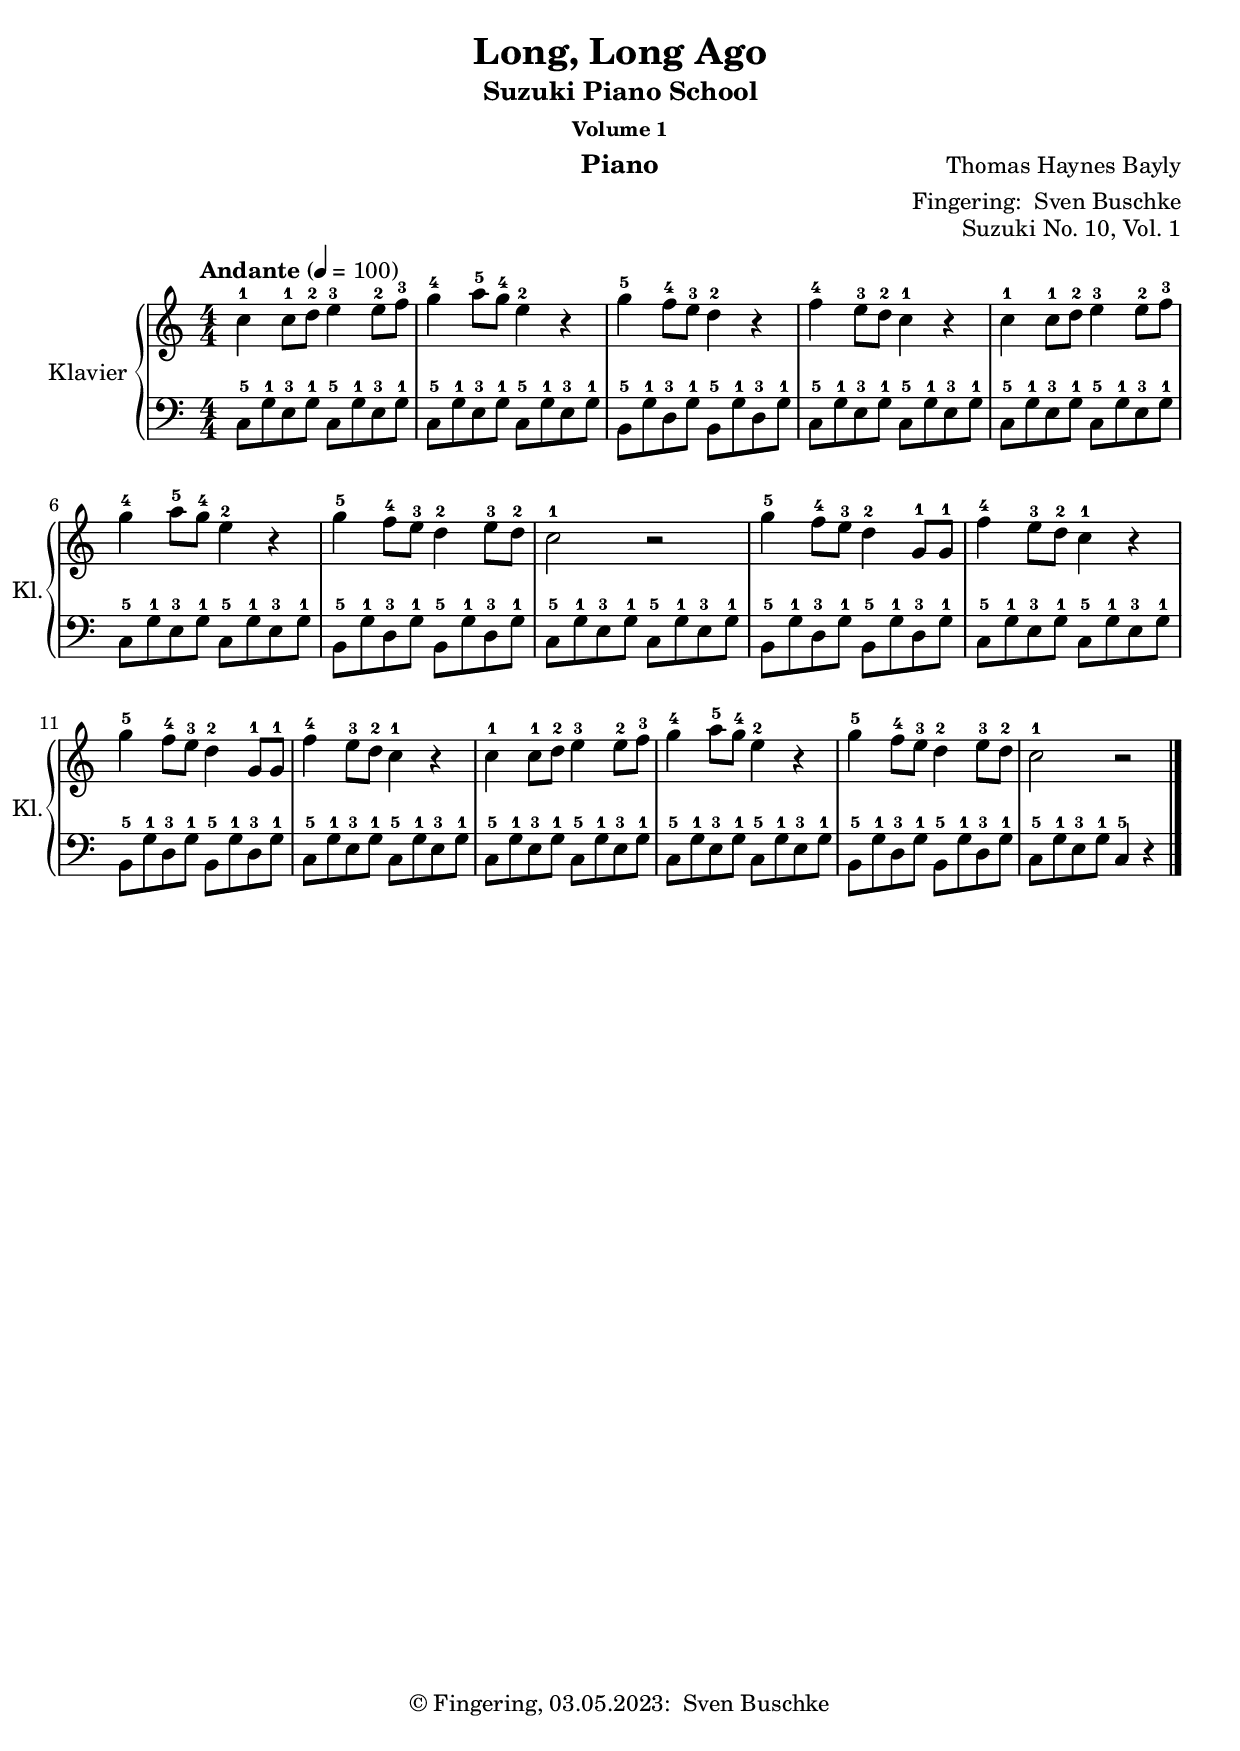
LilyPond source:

\version "2.24.1"
\language "english"

\header {
  dedication = ""
  title = ""
  subtitle = "Suzuki Piano School"
  subsubtitle = "Volume 1"
  instrument = "Piano"
  composer = ""
  arranger = \markup {"Fingering: " \with-url "https://buschke.com" "Sven Buschke"}
  poet = ""
  meter = ""
  piece = ""
  opus = "No. 1"
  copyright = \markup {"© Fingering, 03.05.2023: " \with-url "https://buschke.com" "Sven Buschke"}
%  tagline = ""
  % Remove default LilyPond tagline
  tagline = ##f
}


\paper {
  #(set-paper-size "a4")
}

\layout {
  \context {
    \Voice
    \consists "Melody_engraver"
    \override Stem #'neutral-direction = #'()
  }
}

global = {
  \key c \major
  \numericTimeSignature
  \time 4/4
  \tempo "Andante" 4=100
}

%%%%%%%%%%%%%%%%%%%%%%%%%%%%%%%%%%%%%%%%%%%%%%%%%%%%%%%%%%%%%%%%%%%%%%%%%%%%%%%%
% Nummer 1 / A
%%%%%%%%%%%%%%%%%%%%%%%%%%%%%%%%%%%%%%%%%%%%%%%%%%%%%%%%%%%%%%%%%%%%%%%%%%%%%%%%

globalA = {
  \key c \major
  \numericTimeSignature
  \time 4/4
  \tempo "Andante" 4=100
}

scoreARight = \relative c'' {
  \global
  % Music follows here.
  
}

scoreALeft = \relative c' {
  \global
  % Music follows here.

}

\bookpart {
\header {
  title = ""
  composer = ""
  poet = ""
  meter = ""
  piece = ""
  opus = "Suzuki No. 1, Vol. 2"
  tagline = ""
}
  \score {
    \new PianoStaff \with {
      instrumentName = "Klavier"
      shortInstrumentName = "Kl."
    } <<
      \new Staff = "right" \with {
        midiInstrument = "acoustic grand"
      } \scoreARight
      \new Staff = "left" \with {
        midiInstrument = "acoustic grand"
      } { \clef bass \scoreALeft }
    >>
    \layout { }
    \midi { }
  }
}

%%%%%%%%%%%%%%%%%%%%%%%%%%%%%%%%%%%%%%%%%%%%%%%%%%%%%%%%%%%%%%%%%%%%%%%%%%%%%%%%
% Nummer 2 / B
%%%%%%%%%%%%%%%%%%%%%%%%%%%%%%%%%%%%%%%%%%%%%%%%%%%%%%%%%%%%%%%%%%%%%%%%%%%%%%%%

globalB = {
  \key c \major
  \numericTimeSignature
  \time 4/4
  \tempo "Andante" 4=100
}

scoreBRight = \relative c'' {
  \global
  % Music follows here.

}

scoreBLeft = \relative c' {
  \global
  % Music follows here.

}

\bookpart {
\header {
  title = ""
  composer = ""
  poet = ""
  meter = ""
  piece = ""
  opus = "Suzuki No. 1, Vol. 2"
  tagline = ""
}
  \score {
    \new PianoStaff \with {
      instrumentName = "Klavier"
      shortInstrumentName = "Kl."
    } <<
      \new Staff = "right" \with {
        midiInstrument = "acoustic grand"
      } \scoreBRight
      \new Staff = "left" \with {
        midiInstrument = "acoustic grand"
      } { \clef bass \scoreBLeft }
    >>
    \layout { }
    \midi { }
  }
}

%%%%%%%%%%%%%%%%%%%%%%%%%%%%%%%%%%%%%%%%%%%%%%%%%%%%%%%%%%%%%%%%%%%%%%%%%%%%%%%%
% Nummer 3 / C
%%%%%%%%%%%%%%%%%%%%%%%%%%%%%%%%%%%%%%%%%%%%%%%%%%%%%%%%%%%%%%%%%%%%%%%%%%%%%%%%

globalC = {
  \key c \major
  \numericTimeSignature
  \time 4/4
  \tempo "Andante" 4=100
}

scoreCRight = \relative c'' {
  \global
  % Music follows here.

}

scoreCLeft = \relative c' {
  \global
  % Music follows here.

}

\bookpart {
\header {
  title = ""
  composer = ""
  poet = ""
  meter = ""
  piece = ""
  opus = "Suzuki No. 1, Vol. 2"
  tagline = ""
}
  \score {
    \new PianoStaff \with {
      instrumentName = "Klavier"
      shortInstrumentName = "Kl."
    } <<
      \new Staff = "right" \with {
        midiInstrument = "acoustic grand"
      } \scoreCRight
      \new Staff = "left" \with {
        midiInstrument = "acoustic grand"
      } { \clef bass \scoreCLeft }
    >>
    \layout { }
    \midi { }
  }
}

%%%%%%%%%%%%%%%%%%%%%%%%%%%%%%%%%%%%%%%%%%%%%%%%%%%%%%%%%%%%%%%%%%%%%%%%%%%%%%%%
% Nummer 4 / D
%%%%%%%%%%%%%%%%%%%%%%%%%%%%%%%%%%%%%%%%%%%%%%%%%%%%%%%%%%%%%%%%%%%%%%%%%%%%%%%%

globalD = {
  \key c \major
  \numericTimeSignature
  \time 4/4
  \tempo "Andante" 4=100
}

scoreDRight = \relative c'' {
  \global
  % Music follows here.

}

scoreDLeft = \relative c' {
  \global
  % Music follows here.

}

\bookpart {
\header {
  title = ""
  composer = ""
  poet = ""
  meter = ""
  piece = ""
  opus = "Suzuki No. 1, Vol. 2"
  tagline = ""
}
  \score {
    \new PianoStaff \with {
      instrumentName = "Klavier"
      shortInstrumentName = "Kl."
    } <<
      \new Staff = "right" \with {
        midiInstrument = "acoustic grand"
      } \scoreDRight
      \new Staff = "left" \with {
        midiInstrument = "acoustic grand"
      } { \clef bass \scoreDLeft }
    >>
    \layout { }
    \midi { }
  }
}

%%%%%%%%%%%%%%%%%%%%%%%%%%%%%%%%%%%%%%%%%%%%%%%%%%%%%%%%%%%%%%%%%%%%%%%%%%%%%%%%
% Nummer 5 / E
%%%%%%%%%%%%%%%%%%%%%%%%%%%%%%%%%%%%%%%%%%%%%%%%%%%%%%%%%%%%%%%%%%%%%%%%%%%%%%%%

globalE = {
  \key c \major
  \numericTimeSignature
  \time 4/4
  \tempo "Andante" 4=100
}

scoreERight = \relative c'' {
  \global
  % Music follows here.

}

scoreELeft = \relative c' {
  \global
  % Music follows here.

}

\bookpart {
\header {
  title = ""
  composer = ""
  poet = ""
  meter = ""
  piece = ""
  opus = "Suzuki No. 1, Vol. 2"
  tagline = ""
}
  \score {
    \new PianoStaff \with {
      instrumentName = "Klavier"
      shortInstrumentName = "Kl."
    } <<
      \new Staff = "right" \with {
        midiInstrument = "acoustic grand"
      } \scoreERight
      \new Staff = "left" \with {
        midiInstrument = "acoustic grand"
      } { \clef bass \scoreELeft }
    >>
    \layout { }
    \midi { }
  }
}

%%%%%%%%%%%%%%%%%%%%%%%%%%%%%%%%%%%%%%%%%%%%%%%%%%%%%%%%%%%%%%%%%%%%%%%%%%%%%%%%
% Nummer 6 / F
%%%%%%%%%%%%%%%%%%%%%%%%%%%%%%%%%%%%%%%%%%%%%%%%%%%%%%%%%%%%%%%%%%%%%%%%%%%%%%%%

globalF = {
  \key c \major
  \numericTimeSignature
  \time 4/4
  \tempo "Andante" 4=100
}

scoreFRight = \relative c'' {
  \global
  % Music follows here.

}

scoreFLeft = \relative c' {
  \global
  % Music follows here.

}

\bookpart {
\header {
  title = ""
  composer = ""
  poet = ""
  meter = ""
  piece = ""
  opus = "Suzuki No. 1, Vol. 2"
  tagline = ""
}
  \score {
    \new PianoStaff \with {
      instrumentName = "Klavier"
      shortInstrumentName = "Kl."
    } <<
      \new Staff = "right" \with {
        midiInstrument = "acoustic grand"
      } \scoreFRight
      \new Staff = "left" \with {
        midiInstrument = "acoustic grand"
      } { \clef bass \scoreFLeft }
    >>
    \layout { }
    \midi { }
  }
}

%%%%%%%%%%%%%%%%%%%%%%%%%%%%%%%%%%%%%%%%%%%%%%%%%%%%%%%%%%%%%%%%%%%%%%%%%%%%%%%%
% Nummer 7 / G
%%%%%%%%%%%%%%%%%%%%%%%%%%%%%%%%%%%%%%%%%%%%%%%%%%%%%%%%%%%%%%%%%%%%%%%%%%%%%%%%

globalG = {
  \key c \major
  \numericTimeSignature
  \time 4/4
  \tempo "Andante" 4=100
}

scoreGRight = \relative c'' {
  \global
  % Music follows here.

}

scoreGLeft = \relative c' {
  \global
  % Music follows here.

}

\bookpart {
\header {
  title = ""
  composer = ""
  poet = ""
  meter = ""
  piece = ""
  opus = "Suzuki No. 1, Vol. 2"
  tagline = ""
}
  \score {
    \new PianoStaff \with {
      instrumentName = "Klavier"
      shortInstrumentName = "Kl."
    } <<
      \new Staff = "right" \with {
        midiInstrument = "acoustic grand"
      } \scoreGRight
      \new Staff = "left" \with {
        midiInstrument = "acoustic grand"
      } { \clef bass \scoreGLeft }
    >>
    \layout { }
    \midi { }
  }
}

%%%%%%%%%%%%%%%%%%%%%%%%%%%%%%%%%%%%%%%%%%%%%%%%%%%%%%%%%%%%%%%%%%%%%%%%%%%%%%%%
% Nummer 8 / H
%%%%%%%%%%%%%%%%%%%%%%%%%%%%%%%%%%%%%%%%%%%%%%%%%%%%%%%%%%%%%%%%%%%%%%%%%%%%%%%%

globalH = {
  \key c \major
  \numericTimeSignature
  \time 4/4
  \tempo "Andante" 4=100
}

scoreHRight = \relative c'' {
  \global
  % Music follows here.

}

scoreHLeft = \relative c' {
  \global
  % Music follows here.

}

\bookpart {
\header {
  title = ""
  composer = ""
  poet = ""
  meter = ""
  piece = ""
  opus = "Suzuki No. 1, Vol. 2"
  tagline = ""
}
  \score {
    \new PianoStaff \with {
      instrumentName = "Klavier"
      shortInstrumentName = "Kl."
    } <<
      \new Staff = "right" \with {
        midiInstrument = "acoustic grand"
      } \scoreHRight
      \new Staff = "left" \with {
        midiInstrument = "acoustic grand"
      } { \clef bass \scoreHLeft }
    >>
    \layout { }
    \midi { }
  }
}

%%%%%%%%%%%%%%%%%%%%%%%%%%%%%%%%%%%%%%%%%%%%%%%%%%%%%%%%%%%%%%%%%%%%%%%%%%%%%%%%
% Nummer 9 / I
%%%%%%%%%%%%%%%%%%%%%%%%%%%%%%%%%%%%%%%%%%%%%%%%%%%%%%%%%%%%%%%%%%%%%%%%%%%%%%%%

globalI = {
  \key c \major
  \numericTimeSignature
  \time 4/4
  \tempo "Andante" 4=100
}

scoreIRight = \relative c'' {
  \global
  % Music follows here.

}

scoreILeft = \relative c' {
  \global
  % Music follows here.

}

\bookpart {
\header {
  title = ""
  composer = ""
  poet = ""
  meter = ""
  piece = ""
  opus = "Suzuki No. 1, Vol. 2"
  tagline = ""
}
  \score {
    \new PianoStaff \with {
      instrumentName = "Klavier"
      shortInstrumentName = "Kl."
    } <<
      \new Staff = "right" \with {
        midiInstrument = "acoustic grand"
      } \scoreIRight
      \new Staff = "left" \with {
        midiInstrument = "acoustic grand"
      } { \clef bass \scoreILeft }
    >>
    \layout { }
    \midi { }
  }
}

%%%%%%%%%%%%%%%%%%%%%%%%%%%%%%%%%%%%%%%%%%%%%%%%%%%%%%%%%%%%%%%%%%%%%%%%%%%%%%%%
% Nummer 10 / J
%%%%%%%%%%%%%%%%%%%%%%%%%%%%%%%%%%%%%%%%%%%%%%%%%%%%%%%%%%%%%%%%%%%%%%%%%%%%%%%%

globalJ = {
  \key c \major
  \numericTimeSignature
  \time 4/4
  \tempo "Andante" 4=100
}

scoreJRight = \relative c'' {
  \globalJ
  % Music follows here.
  c4-1 c8-1 d-2 e4-3 e8-2 f-3 g4-4 a8-5 g-4 e4-2 r
  g-5 f8-4 e-3 d4-2 r f-4 e8-3 d-2 c4-1 r
  c4-1 c8-1 d-2 e4-3 e8-2 f-3 g4-4 a8-5 g-4 e4-2 r
  g-5 f8-4 e-3 d4-2 e8-3 d-2 c2-1 r
  g'4-5 f8-4 e-3 d4-2 g,8-1 g-1 
  f'4-4 e8-3 d-2 c4-1 r
  g'4-5 f8-4 e-3 d4-2 g,8-1 g-1 
  f'4-4 e8-3 d-2 c4-1 r
  c4-1 c8-1 d-2 e4-3 e8-2 f-3 g4-4 a8-5 g-4 e4-2 r
  g-5 f8-4 e-3 d4-2 e8-3 d-2 c2-1 r
  \bar "|."
}

scoreJLeft = \relative c' {
  \globalJ
  % Music follows here.
  c,8-5 g'-1 e-3 g-1 c,8-5 g'-1 e-3 g-1
  c,8-5 g'-1 e-3 g-1 c,8-5 g'-1 e-3 g-1
  b,-5 g'-1 d-3 g-1 b,-5 g'-1 d-3 g-1
  c,8-5 g'-1 e-3 g-1 c,8-5 g'-1 e-3 g-1
  c,8-5 g'-1 e-3 g-1 c,8-5 g'-1 e-3 g-1
  c,8-5 g'-1 e-3 g-1 c,8-5 g'-1 e-3 g-1
  b,-5 g'-1 d-3 g-1 b,-5 g'-1 d-3 g-1
  c,8-5 g'-1 e-3 g-1 c,8-5 g'-1 e-3 g-1
  b,-5 g'-1 d-3 g-1 b,-5 g'-1 d-3 g-1
  c,8-5 g'-1 e-3 g-1 c,8-5 g'-1 e-3 g-1
  b,-5 g'-1 d-3 g-1 b,-5 g'-1 d-3 g-1
  c,8-5 g'-1 e-3 g-1 c,8-5 g'-1 e-3 g-1
  c,8-5 g'-1 e-3 g-1 c,8-5 g'-1 e-3 g-1
  c,8-5 g'-1 e-3 g-1 c,8-5 g'-1 e-3 g-1
  b,-5 g'-1 d-3 g-1 b,-5 g'-1 d-3 g-1
  c,8-5 g'-1 e-3 g-1 c,4-5 r4
  \bar "|."
}

\bookpart {
\header {
  title = \markup {\with-url #"https://en.wikipedia.org/wiki/Long,_Long_Ago" "Long, Long Ago"}
  composer = \markup {\with-url #"https://en.wikipedia.org/wiki/Thomas_Haynes_Bayly" "Thomas Haynes Bayly"}
  poet = ""
  meter = ""
  piece = ""
  opus = "Suzuki No. 10, Vol. 1"
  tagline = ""
}
  \score {
    \new PianoStaff \with {
      instrumentName = "Klavier"
      shortInstrumentName = "Kl."
    } <<
      \new Staff = "right" \with {
        midiInstrument = "acoustic grand"
      } \scoreJRight
      \new Staff = "left" \with {
        midiInstrument = "acoustic grand"
      } { \clef bass \scoreJLeft }
    >>
    \layout { }
    \midi { }
  }
}

%%%%%%%%%%%%%%%%%%%%%%%%%%%%%%%%%%%%%%%%%%%%%%%%%%%%%%%%%%%%%%%%%%%%%%%%%%%%%%%%
% Nummer 11 / K
%%%%%%%%%%%%%%%%%%%%%%%%%%%%%%%%%%%%%%%%%%%%%%%%%%%%%%%%%%%%%%%%%%%%%%%%%%%%%%%%

globalK = {
  \key c \major
  \numericTimeSignature
  \time 4/4
  \tempo "Andante" 4=100
}

scoreKRight = \relative c'' {
  \global
  % Music follows here.

}

scoreKLeft = \relative c' {
  \global
  % Music follows here.

}

\bookpart {
\header {
  title = ""
  composer = ""
  poet = ""
  meter = ""
  piece = ""
  opus = "Suzuki No. 1, Vol. 2"
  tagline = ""
}
  \score {
    \new PianoStaff \with {
      instrumentName = "Klavier"
      shortInstrumentName = "Kl."
    } <<
      \new Staff = "right" \with {
        midiInstrument = "acoustic grand"
      } \scoreKRight
      \new Staff = "left" \with {
        midiInstrument = "acoustic grand"
      } { \clef bass \scoreKLeft }
    >>
    \layout { }
    \midi { }
  }
}

%%%%%%%%%%%%%%%%%%%%%%%%%%%%%%%%%%%%%%%%%%%%%%%%%%%%%%%%%%%%%%%%%%%%%%%%%%%%%%%%
% Nummer 12 / L
%%%%%%%%%%%%%%%%%%%%%%%%%%%%%%%%%%%%%%%%%%%%%%%%%%%%%%%%%%%%%%%%%%%%%%%%%%%%%%%%

globalL = {
  \key c \major
  \numericTimeSignature
  \time 4/4
  \tempo "Andante" 4=100
}

scoreLRight = \relative c'' {
  \global
  % Music follows here.

}

scoreLLeft = \relative c' {
  \global
  % Music follows here.

}

\bookpart {
\header {
  title = ""
  composer = ""
  poet = ""
  meter = ""
  piece = ""
  opus = "Suzuki No. 1, Vol. 2"
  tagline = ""
}
  \score {
    \new PianoStaff \with {
      instrumentName = "Klavier"
      shortInstrumentName = "Kl."
    } <<
      \new Staff = "right" \with {
        midiInstrument = "acoustic grand"
      } \scoreLRight
      \new Staff = "left" \with {
        midiInstrument = "acoustic grand"
      } { \clef bass \scoreLLeft }
    >>
    \layout { }
    \midi { }
  }
}

%%%%%%%%%%%%%%%%%%%%%%%%%%%%%%%%%%%%%%%%%%%%%%%%%%%%%%%%%%%%%%%%%%%%%%%%%%%%%%%%
% Nummer 13 / M
%%%%%%%%%%%%%%%%%%%%%%%%%%%%%%%%%%%%%%%%%%%%%%%%%%%%%%%%%%%%%%%%%%%%%%%%%%%%%%%%

globalM = {
  \key c \major
  \numericTimeSignature
  \time 4/4
  \tempo "Andante" 4=100
}

scoreMRight = \relative c'' {
  \global
  % Music follows here.

}

scoreMLeft = \relative c' {
  \global
  % Music follows here.

}

\bookpart {
\header {
  title = ""
  composer = ""
  poet = ""
  meter = ""
  piece = ""
  opus = "Suzuki No. 1, Vol. 2"
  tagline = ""
}
  \score {
    \new PianoStaff \with {
      instrumentName = "Klavier"
      shortInstrumentName = "Kl."
    } <<
      \new Staff = "right" \with {
        midiInstrument = "acoustic grand"
      } \scoreMRight
      \new Staff = "left" \with {
        midiInstrument = "acoustic grand"
      } { \clef bass \scoreMLeft }
    >>
    \layout { }
    \midi { }
  }
}

%%%%%%%%%%%%%%%%%%%%%%%%%%%%%%%%%%%%%%%%%%%%%%%%%%%%%%%%%%%%%%%%%%%%%%%%%%%%%%%%
% Nummer 14 / N
%%%%%%%%%%%%%%%%%%%%%%%%%%%%%%%%%%%%%%%%%%%%%%%%%%%%%%%%%%%%%%%%%%%%%%%%%%%%%%%%

globalN = {
  \key c \major
  \numericTimeSignature
  \time 4/4
  \tempo "Andante" 4=100
}

scoreNRight = \relative c'' {
  \global
  % Music follows here.

}

scoreNLeft = \relative c' {
  \global
  % Music follows here.

}

\bookpart {
\header {
  title = ""
  composer = ""
  poet = ""
  meter = ""
  piece = ""
  opus = "Suzuki No. 1, Vol. 2"
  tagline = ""
}
  \score {
    \new PianoStaff \with {
      instrumentName = "Klavier"
      shortInstrumentName = "Kl."
    } <<
      \new Staff = "right" \with {
        midiInstrument = "acoustic grand"
      } \scoreNRight
      \new Staff = "left" \with {
        midiInstrument = "acoustic grand"
      } { \clef bass \scoreNLeft }
    >>
    \layout { }
    \midi { }
  }
}

%%%%%%%%%%%%%%%%%%%%%%%%%%%%%%%%%%%%%%%%%%%%%%%%%%%%%%%%%%%%%%%%%%%%%%%%%%%%%%%%
% Nummer 15 / O
%%%%%%%%%%%%%%%%%%%%%%%%%%%%%%%%%%%%%%%%%%%%%%%%%%%%%%%%%%%%%%%%%%%%%%%%%%%%%%%%

globalO = {
  \key c \major
  \numericTimeSignature
  \time 4/4
  \tempo "Andante" 4=100
}

scoreORight = \relative c'' {
  \global
  % Music follows here.

}

scoreOLeft = \relative c' {
  \global
  % Music follows here.

}

\bookpart {
\header {
  title = ""
  composer = ""
  poet = ""
  meter = ""
  piece = ""
  opus = "Suzuki No. 1, Vol. 2"
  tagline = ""
}
  \score {
    \new PianoStaff \with {
      instrumentName = "Klavier"
      shortInstrumentName = "Kl."
    } <<
      \new Staff = "right" \with {
        midiInstrument = "acoustic grand"
      } \scoreORight
      \new Staff = "left" \with {
        midiInstrument = "acoustic grand"
      } { \clef bass \scoreOLeft }
    >>
    \layout { }
    \midi { }
  }
}

%%%%%%%%%%%%%%%%%%%%%%%%%%%%%%%%%%%%%%%%%%%%%%%%%%%%%%%%%%%%%%%%%%%%%%%%%%%%%%%%
% Nummer 16 / P
%%%%%%%%%%%%%%%%%%%%%%%%%%%%%%%%%%%%%%%%%%%%%%%%%%%%%%%%%%%%%%%%%%%%%%%%%%%%%%%%

globalP = {
  \key c \major
  \numericTimeSignature
  \time 4/4
  \tempo "Andante" 4=100
}

scorePRight = \relative c'' {
  \global
  % Music follows here.

}

scorePLeft = \relative c' {
  \global
  % Music follows here.

}

\bookpart {
\header {
  title = ""
  composer = ""
  poet = ""
  meter = ""
  piece = ""
  opus = "Suzuki No. 1, Vol. 2"
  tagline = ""
}
  \score {
    \new PianoStaff \with {
      instrumentName = "Klavier"
      shortInstrumentName = "Kl."
    } <<
      \new Staff = "right" \with {
        midiInstrument = "acoustic grand"
      } \scorePRight
      \new Staff = "left" \with {
        midiInstrument = "acoustic grand"
      } { \clef bass \scorePLeft }
    >>
    \layout { }
    \midi { }
  }
}

%%%%%%%%%%%%%%%%%%%%%%%%%%%%%%%%%%%%%%%%%%%%%%%%%%%%%%%%%%%%%%%%%%%%%%%%%%%%%%%%
% Nummer 17 / Q
%%%%%%%%%%%%%%%%%%%%%%%%%%%%%%%%%%%%%%%%%%%%%%%%%%%%%%%%%%%%%%%%%%%%%%%%%%%%%%%%

globalQ = {
  \key c \major
  \numericTimeSignature
  \time 4/4
  \tempo "Andante" 4=100
}

scoreQRight = \relative c'' {
  \global
  % Music follows here.

}

scoreQLeft = \relative c' {
  \global
  % Music follows here.

}

\bookpart {
\header {
  title = ""
  composer = ""
  poet = ""
  meter = ""
  piece = ""
  opus = "Suzuki No. 1, Vol. 2"
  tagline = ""
}
  \score {
    \new PianoStaff \with {
      instrumentName = "Klavier"
      shortInstrumentName = "Kl."
    } <<
      \new Staff = "right" \with {
        midiInstrument = "acoustic grand"
      } \scoreQRight
      \new Staff = "left" \with {
        midiInstrument = "acoustic grand"
      } { \clef bass \scoreQLeft }
    >>
    \layout { }
    \midi { }
  }
}

%%%%%%%%%%%%%%%%%%%%%%%%%%%%%%%%%%%%%%%%%%%%%%%%%%%%%%%%%%%%%%%%%%%%%%%%%%%%%%%%
% Nummer 18 / R
%%%%%%%%%%%%%%%%%%%%%%%%%%%%%%%%%%%%%%%%%%%%%%%%%%%%%%%%%%%%%%%%%%%%%%%%%%%%%%%%

globalR = {
  \key c \major
  \numericTimeSignature
  \time 4/4
  \tempo "Andante" 4=100
}

scoreRRight = \relative c'' {
  \global
  % Music follows here.

}

scoreRLeft = \relative c' {
  \global
  % Music follows here.

}

\bookpart {
\header {
  title = ""
  composer = ""
  poet = ""
  meter = ""
  piece = ""
  opus = "Suzuki No. 1, Vol. 2"
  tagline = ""
}
  \score {
    \new PianoStaff \with {
      instrumentName = "Klavier"
      shortInstrumentName = "Kl."
    } <<
      \new Staff = "right" \with {
        midiInstrument = "acoustic grand"
      } \scoreRRight
      \new Staff = "left" \with {
        midiInstrument = "acoustic grand"
      } { \clef bass \scoreRLeft }
    >>
    \layout { }
    \midi { }
  }
}
